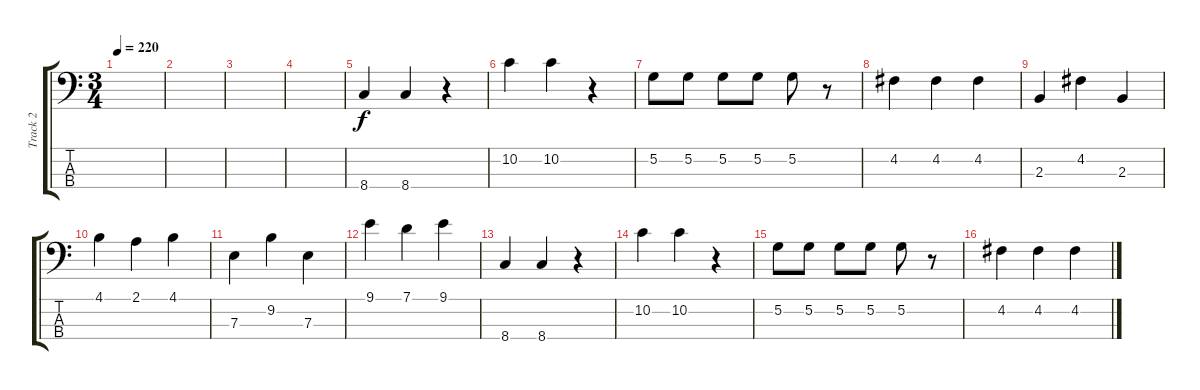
\track ("Track 2" "Track 2") {instrument electricbasspick}
\staff {score tabs}
\tuning (G2 D2 A1 E1) {hide}
\ts (3 4)
\tempo 220
\clef f4
\ks c
|
|
|
|
8.4.4 8.4.4 r.4 |
10.2.4 10.2.4 r.4 |
5.2.8 5.2.8 5.2.8 5.2.8 5.2.8 r.8 |
4.2.4 4.2.4 4.2.4 |
2.3.4 4.2.4 2.3.4 |
4.1.4 2.1.4 4.1.4 |
7.3.4 9.2.4 7.3.4 |
9.1.4 7.1.4 9.1.4 |
8.4.4 8.4.4 r.4 |
10.2.4 10.2.4 r.4 |
5.2.8 5.2.8 5.2.8 5.2.8 5.2.8 r.8 |
4.2.4 4.2.4 4.2.4
